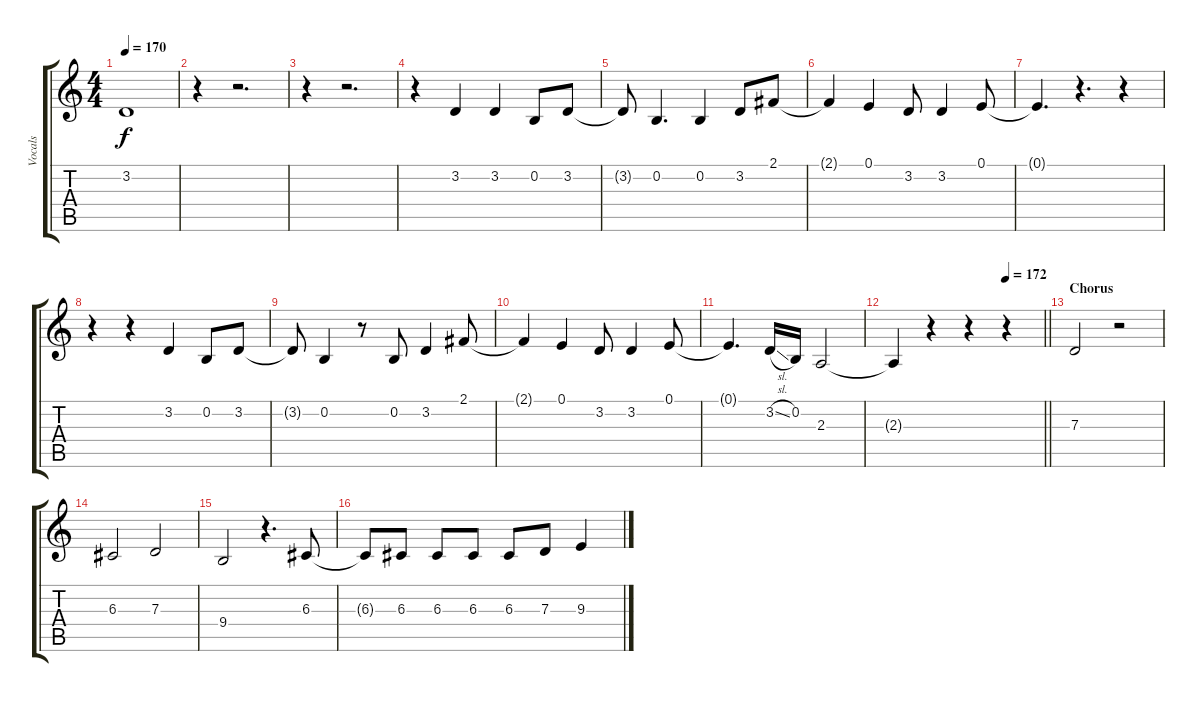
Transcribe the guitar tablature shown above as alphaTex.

\track ("Vocals" "Vocals") {instrument altosax}
\staff {score tabs}
\tuning (E4 B3 G3 D3 A2 E2) {hide}
\ts (4 4)
\tempo 170
\clef g2
\ks c
3.2.1{dy f} |
r.4 r.2{d} |
r.4 r.2{d} |
r.4 3.2.4 3.2.4 0.2.8 3.2.8 |
3.2{t}.8 0.2.4{d} 0.2.4 3.2.8 2.1.8 |
2.1{t}.4 0.1.4 3.2.8 3.2.4 0.1.8 |
0.1{t}.4{d} r.4{d} r.4 |
r.4 r.4 3.2.4 0.2.8 3.2.8 |
3.2{t}.8 0.2.4 r.8 0.2.8 3.2.4 2.1.8 |
2.1{t}.4 0.1.4 3.2.8 3.2.4 0.1.8 |
0.1{t}.4{d} 3.2{sl}.16 0.2.16 2.3.2 |
\tempo (172 0.75)
\barLineRight lightlight
2.3{t}.4 r.4 r.4 r.4 |
\section ("" "Chorus")
7.3.2 r.2 |
6.3.2 7.3.2 |
9.4.2 r.4{d} 6.3.8 |
6.3{t}.8 6.3.8 6.3.8 6.3.8 6.3.8 7.3.8 9.3.4
